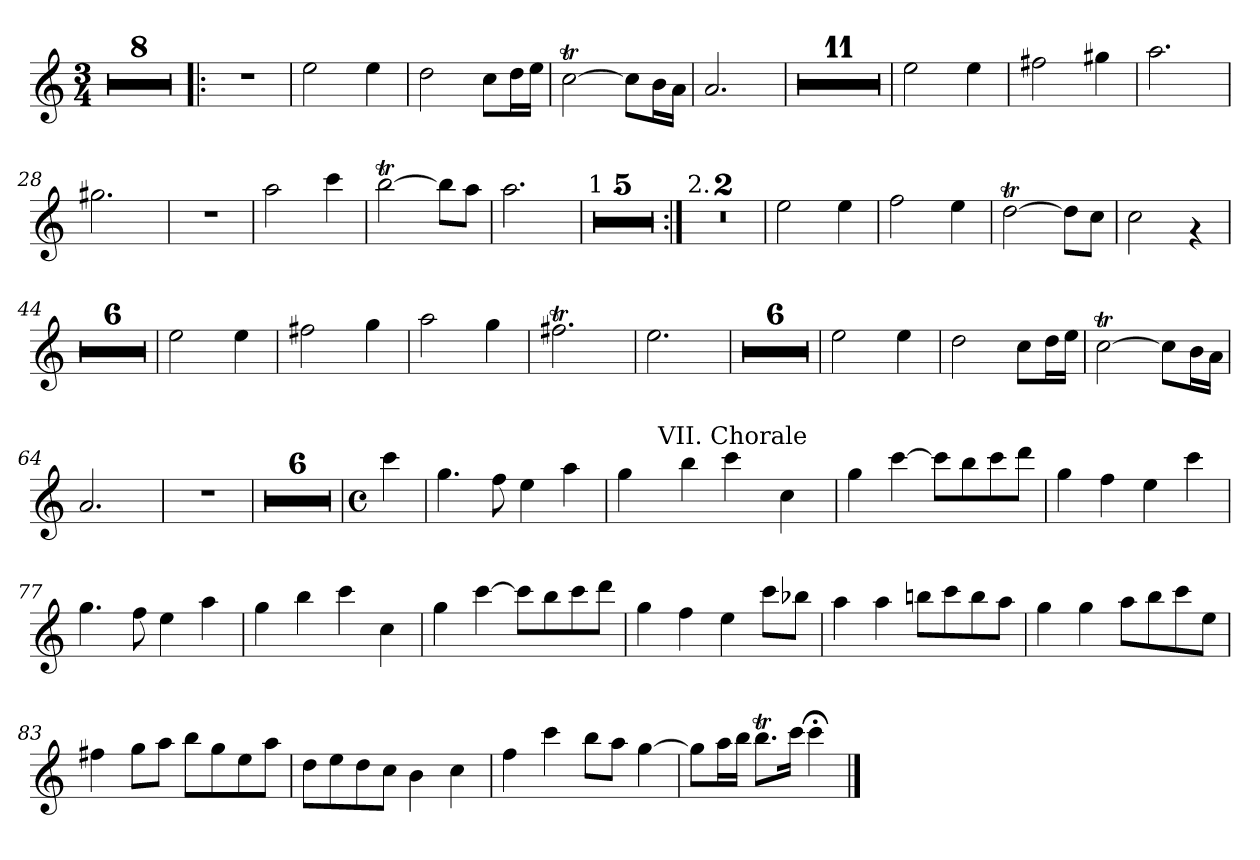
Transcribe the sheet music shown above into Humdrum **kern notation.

**kern
*part1
*staff1
*clefG2
*k[]
*C:
*M3/4
=1
2.r
=2
2.r
=3
2.r
=4
2.r
=5
2.r
=6
2.r
=7
2.r
=8
2.r
=9!|:
2.r
=10
2ee\
4ee\
=11
2dd\
8cc\L
16dd\L
16ee\JJ
=12
[>2ccT\
8cc\L]
16b\L
16a\JJ
=13
2.a/
=14
2.r
=15
2.r
=16
2.r
=17
2.r
=18
2.r
=19
2.r
=20
2.r
=21
2.r
=22
2.r
=23
2.r
=24
2.r
=25
2ee\
4ee\
!!LO:LB:g=z
=26
2ff#X\
4gg#X\
=27
2.aa\
=28
2.gg#X\
=29
2.r
=30
2aa\
4ccc\
=31
[>2bbt\
8bb\L]
8aa\J
=32
2.aa\
=33
!LO:TX:a:t=1 .
2.r
=34:|!
2.r
=35
2.r
=36
2.r
=37
2.r
=38
!LO:TX:a:t=2.
2.r
=39
2.r
!!LO:LB:g=z
=40
2ee\
4ee\
=41
2ff\
4ee\
=42
[>2ddT\
8dd\L]
8cc\J
=43
2cc\
4rf
=44
2.r
=45
2.r
=46
2.r
=47
2.r
=48
2.r
=49
2.r
=50
2ee\
4ee\
=51
2ff#X\
4gg\
=52
2aa\
4gg\
=53
2.ff#Xt\
=54
2.ee\
!!LO:LB:g=z
=55
2.r
=56
2.r
=57
2.r
=58
2.r
=59
2.r
=60
2.r
=61
2ee\
4ee\
=62
2dd\
8cc\L
16dd\L
16ee\JJ
=63
[>2ccT\
8cc\L]
16b\L
16a\JJ
=64
2.a/
=65
2.r
=66!
2.r
=67
2.r
=68
2.r
=69
2.r
=70
2.r
=71
2.r
!!LO:LB:g=z
=72
*M4/4
*met(c)
4ccc\
=73
4.gg\
8ff\
4ee\
4aa\
=74
*^
4gg\	8ryy
.	32ryy
!	!LO:TX:a:t=VII. Chorale
.	2ryy
4bb\	.
4ccc\	.
.	4ryy
4cc\	.
.	16.ryy
*v	*v
=75
4gg\
[>4ccc\
8ccc\L]
8bb\
8ccc\
8ddd\J
=76
4gg\
4ff\
4ee\
4ccc\
!!LO:LB:g=z
=77
4.gg\
8ff\
4ee\
4aa\
=78
4gg\
4bb\
4ccc\
4cc\
=79
4gg\
[>4ccc\
8ccc\L]
8bb\
8ccc\
8ddd\J
=80
4gg\
4ff\
4ee\
8ccc\L
8bb-X\J
=81
4aa\
4aa\
8bbni\L
8ccc\
8bb\
8aa\J
!!LO:LB:g=z
=82
4gg\
4gg\
8aa\L
8bb\
8ccc\
8ee\J
=83
4ff#X\
8gg\L
8aa\J
8bb\L
8gg\
8ee\
8aa\J
=84
8dd\L
8ee\
8dd\
8cc\J
4b\
4cc\
=85
4ff\
4ccc\
8bb\L
8aa\J
[>4gg\
=86
8gg\L]
16aa\L
16bb\JJ
8.bbt\L
16ccc\Jk
4ccc;<\
==
*-
